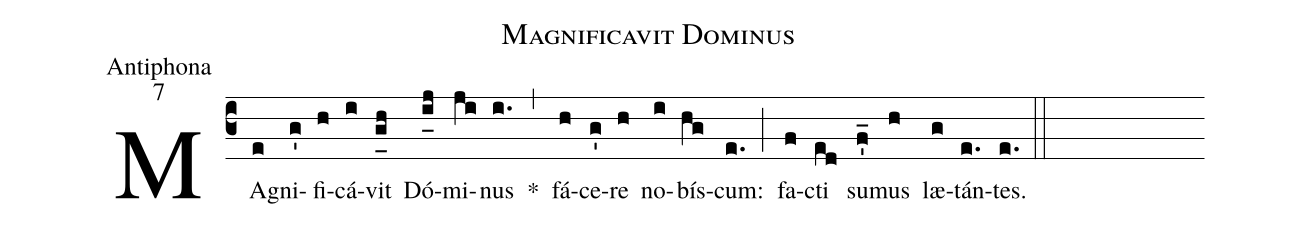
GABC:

name:Magnificavit Dominus;
office-part:Antiphona;
mode:7;
%%
(c3) MA(e)gni(g')fi(h)cá(i)vit(g_[uh:l]h) Dó(i_[uh:l]j)mi(ji)nus(i.) *(,) fá(h)ce(g')re(h) no(i)bís(hg)cum:(e.) (;) fa(f)cti(ed) su(f'_)mus(h) læ(g)tán(e.)tes.(e.) (::)
